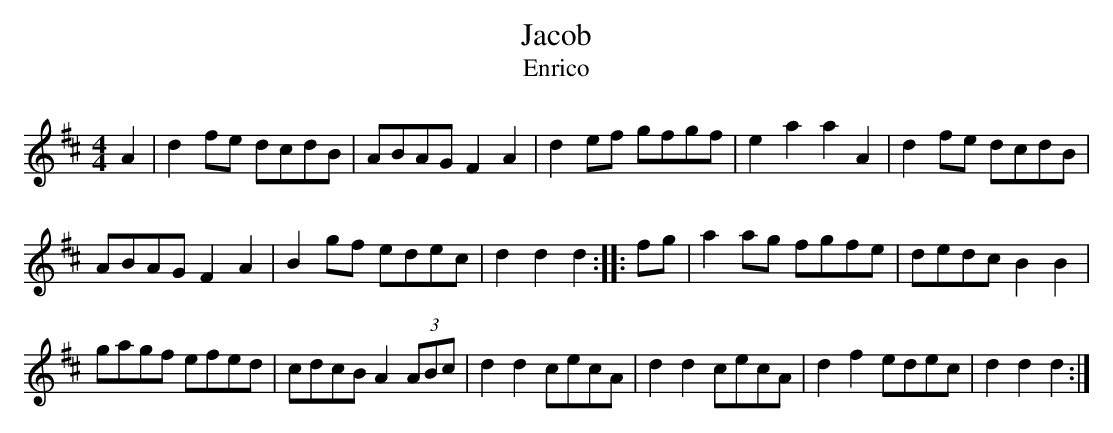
X:1
T:Jacob
T:Enrico
M:4/4
L:1/8
K:D
A2 | d2 fe dcdB | ABAG F2 A2 | d2 ef gfgf | e2 a2 a2 A2 | d2 fe dcdB |
ABAG F2 A2 | B2 gf edec | d2 d2 d2 :: fg | a2 ag fgfe | dedc B2 B2 |
gagf efed | cdcB A2 (3ABc | d2 d2 cecA | d2 d2 cecA | d2 f2 edec | d2 d2 d2 :|
